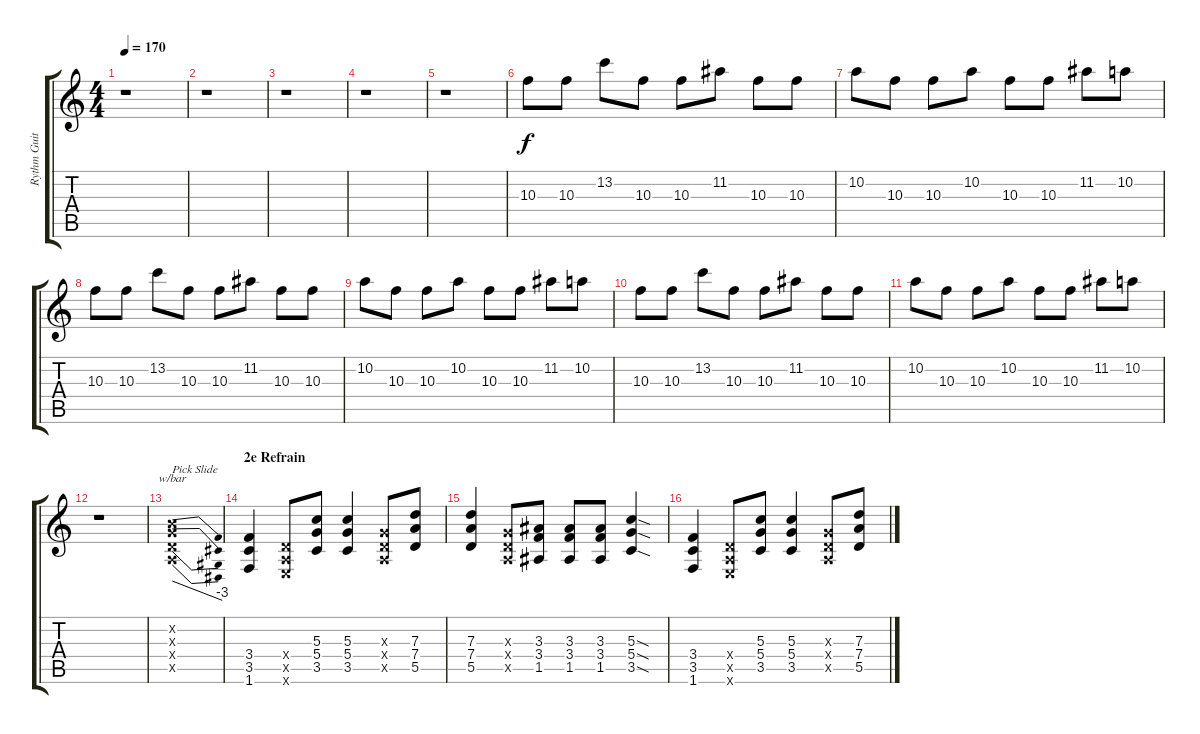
\track ("Rythm Guitar 1" "Rythm Guit") {instrument distortionguitar}
\staff {score tabs}
\tuning (E4 B3 G3 D3 A2 E2) {hide}
\ts (4 4)
\tempo 170
\clef g2
\ks c
r.1{dy f} |
r.1 |
r.1 |
r.1 |
r.1 |
10.3.8 10.3.8 13.2.8 10.3.8 10.3.8 11.2.8 10.3.8 10.3.8 |
10.2.8 10.3.8 10.3.8 10.2.8 10.3.8 10.3.8 11.2.8 10.2.8 |
10.3.8 10.3.8 13.2.8 10.3.8 10.3.8 11.2.8 10.3.8 10.3.8 |
10.2.8 10.3.8 10.3.8 10.2.8 10.3.8 10.3.8 11.2.8 10.2.8 |
10.3.8 10.3.8 13.2.8 10.3.8 10.3.8 11.2.8 10.3.8 10.3.8 |
10.2.8 10.3.8 10.3.8 10.2.8 10.3.8 10.3.8 11.2.8 10.2.8 |
r.1 |
(0.2{x} 0.3{x} 0.4{x} 0.5{x}).1{tbe (dive default 0 0 60 -12) txt "Pick Slide"} |
\section ("" "2e Refrain")
(3.4 3.5 1.6).4 (0.4{x} 0.5{x} 0.6{x}).8 (5.3 5.4 3.5).8 (5.3 5.4 3.5).4 (0.3{x} 0.4{x} 0.5{x}).8 (7.3 7.4 5.5).8 |
(7.3 7.4 5.5).4 (0.3{x} 0.4{x} 0.5{x}).8 (3.3 3.4 1.5).8 (3.3 3.4 1.5).8 (3.3 3.4 1.5).8 (5.3{sod} 5.4{sod} 3.5{sod}).4 |
(3.4 3.5 1.6).4 (0.4{x} 0.5{x} 0.6{x}).8 (5.3 5.4 3.5).8 (5.3 5.4 3.5).4 (0.3{x} 0.4{x} 0.5{x}).8 (7.3 7.4 5.5).8
